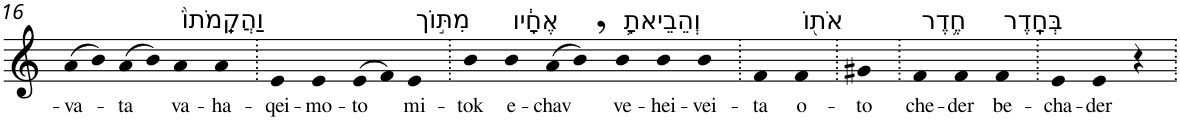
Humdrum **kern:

**kern	**text
*part1	*part1
*staff1	*staff1
*I"Piano	*
*I'Pno	*
!!LO:PB:g=z
*clefG2	*
*k[]	*
=16	=16
!	!LO:LY:b
(>8a	-va-
8b)	.
!	!LO:LY:b
(>8a	-ta
8b)	.
!LO:TX:a:t=וַהֲקֵֽמֹתוֹ֙	!
!	!LO:LY:b
4a	va-
!	!LO:LY:b
4a	-ha-
=17.	=17.
!	!LO:LY:b
4e	-qei-
!	!LO:LY:b
4e	-mo-
!	!LO:LY:b
(>8e	-to
8f)	.
!LO:TX:a:t=מִתּ֣וֹך	!
!	!LO:LY:b
4e	mi-
=18.	=18.
!	!LO:LY:b
4b	-tok
!LO:TX:a:t=אֶחָ֔יו	!
!	!LO:LY:b
4b	e-
!	!LO:LY:b
(>8a	-chav
8b,)	.
!LO:TX:a:t=וְהֵבֵיאתָ֥	!
!	!LO:LY:b
4b	ve-
!	!LO:LY:b
4b	-hei-
!	!LO:LY:b
4b	-vei-
=19.	=19.
!	!LO:LY:b
4f	-ta
!LO:TX:a:t=אֹת֖וֹ	!
!	!LO:LY:b
4f	o-
=20.	=20.
!	!LO:LY:b
4g#X	-to
=21.	=21.
!LO:TX:a:t=חֶ֥דֶר	!
!	!LO:LY:b
4f	che-
!	!LO:LY:b
4f	-der
!LO:TX:a:t=בְּחָֽדֶר	!
!	!LO:LY:b
4f	be-
=22.	=22.
!	!LO:LY:b
4e	-cha-
!	!LO:LY:b
4e	-der
4r	.
=.	=.
*-	*-
